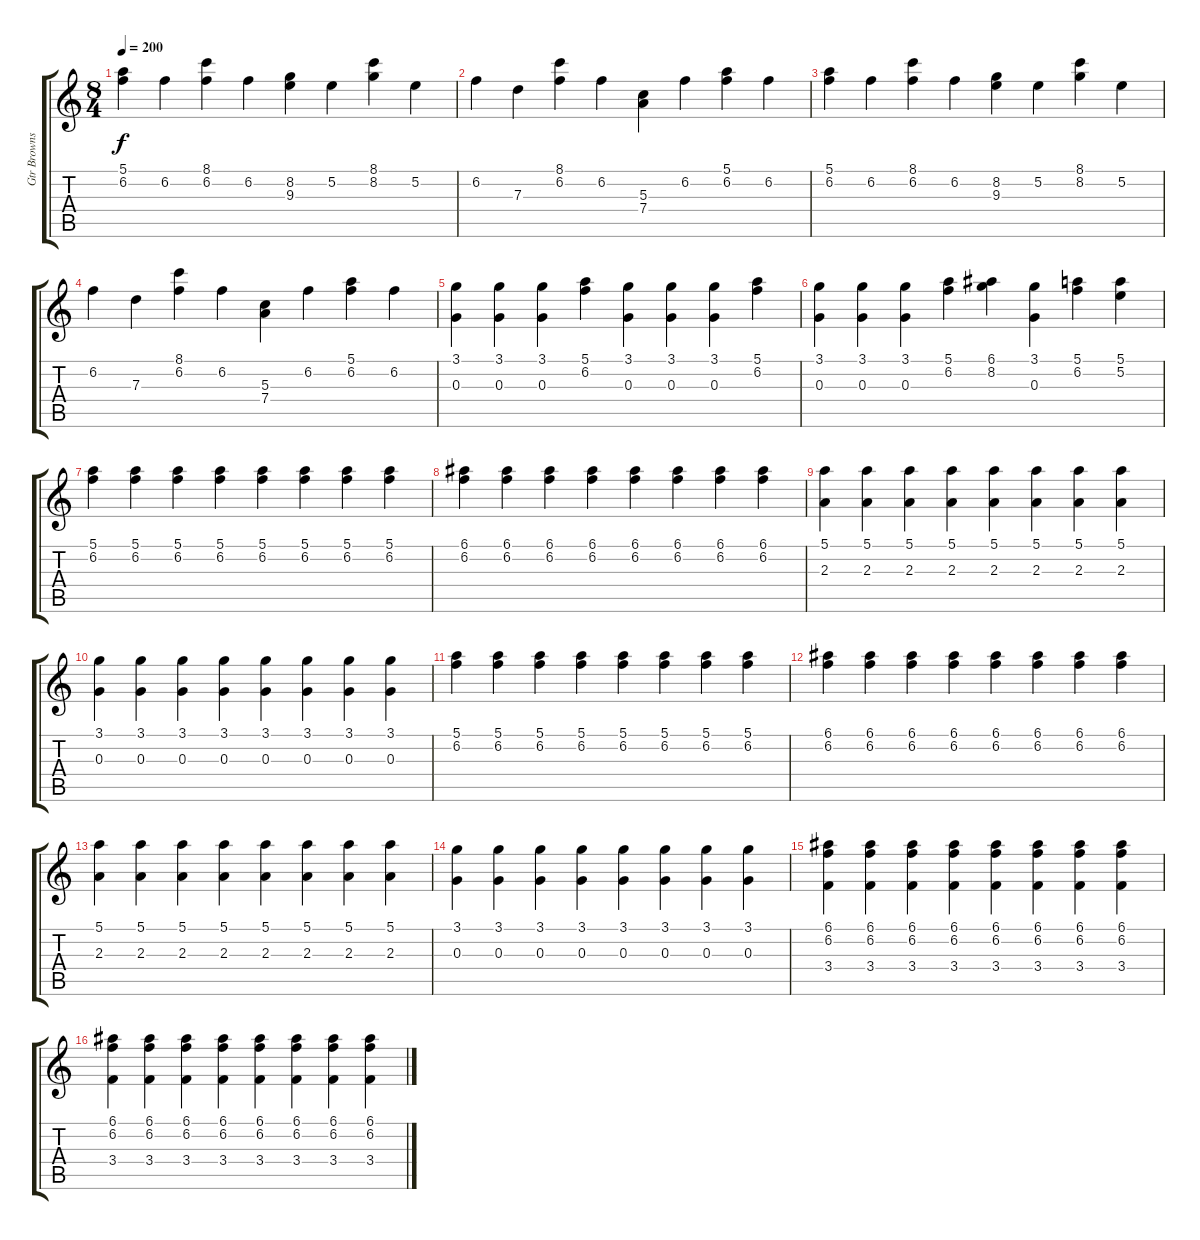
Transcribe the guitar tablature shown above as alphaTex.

\track ("Gtr Brownsound" "Gtr Browns") {instrument distortionguitar}
\staff {score tabs}
\tuning (E4 B3 G3 D3 A2 E2) {hide}
\ts (8 4)
\tempo 200
\clef g2
\ks c
(5.1 6.2).4{dy f} 6.2.4 (8.1 6.2).4 6.2.4 (8.2 9.3).4 5.2.4 (8.1 8.2).4 5.2.4 |
6.2.4 7.3.4 (8.1 6.2).4 6.2.4 (5.3 7.4).4 6.2.4 (5.1 6.2).4 6.2.4 |
(5.1 6.2).4 6.2.4 (8.1 6.2).4 6.2.4 (8.2 9.3).4 5.2.4 (8.1 8.2).4 5.2.4 |
6.2.4 7.3.4 (8.1 6.2).4 6.2.4 (5.3 7.4).4 6.2.4 (5.1 6.2).4 6.2.4 |
(3.1 0.3).4{volume 12} (3.1 0.3).4 (3.1 0.3).4 (5.1 6.2).4 (3.1 0.3).4 (3.1 0.3).4 (3.1 0.3).4 (5.1 6.2).4 |
(3.1 0.3).4{volume 4} (3.1 0.3).4 (3.1 0.3).4 (5.1 6.2).4 (6.1 8.2).4 (3.1 0.3).4 (5.1 6.2).4 (5.1 5.2).4 |
(5.1 6.2).4{volume 12} (5.1 6.2).4 (5.1 6.2).4 (5.1 6.2).4 (5.1 6.2).4 (5.1 6.2).4 (5.1 6.2).4 (5.1 6.2).4 |
(6.1 6.2).4 (6.1 6.2).4 (6.1 6.2).4 (6.1 6.2).4 (6.1 6.2).4 (6.1 6.2).4 (6.1 6.2).4 (6.1 6.2).4 |
(5.1 2.3).4 (5.1 2.3).4 (5.1 2.3).4 (5.1 2.3).4 (5.1 2.3).4 (5.1 2.3).4 (5.1 2.3).4 (5.1 2.3).4 |
(3.1 0.3).4 (3.1 0.3).4 (3.1 0.3).4 (3.1 0.3).4 (3.1 0.3).4 (3.1 0.3).4 (3.1 0.3).4 (3.1 0.3).4 |
(5.1 6.2).4 (5.1 6.2).4 (5.1 6.2).4 (5.1 6.2).4 (5.1 6.2).4 (5.1 6.2).4 (5.1 6.2).4 (5.1 6.2).4 |
(6.1 6.2).4 (6.1 6.2).4 (6.1 6.2).4 (6.1 6.2).4 (6.1 6.2).4 (6.1 6.2).4 (6.1 6.2).4 (6.1 6.2).4 |
(5.1 2.3).4 (5.1 2.3).4 (5.1 2.3).4 (5.1 2.3).4 (5.1 2.3).4 (5.1 2.3).4 (5.1 2.3).4 (5.1 2.3).4 |
(3.1 0.3).4 (3.1 0.3).4 (3.1 0.3).4 (3.1 0.3).4 (3.1 0.3).4 (3.1 0.3).4 (3.1 0.3).4 (3.1 0.3).4 |
(6.1 6.2 3.4).4 (6.1 6.2 3.4).4 (6.1 6.2 3.4).4 (6.1 6.2 3.4).4 (6.1 6.2 3.4).4 (6.1 6.2 3.4).4 (6.1 6.2 3.4).4 (6.1 6.2 3.4).4 |
(6.1 6.2 3.4).4 (6.1 6.2 3.4).4 (6.1 6.2 3.4).4 (6.1 6.2 3.4).4 (6.1 6.2 3.4).4 (6.1 6.2 3.4).4 (6.1 6.2 3.4).4 (6.1 6.2 3.4).4
